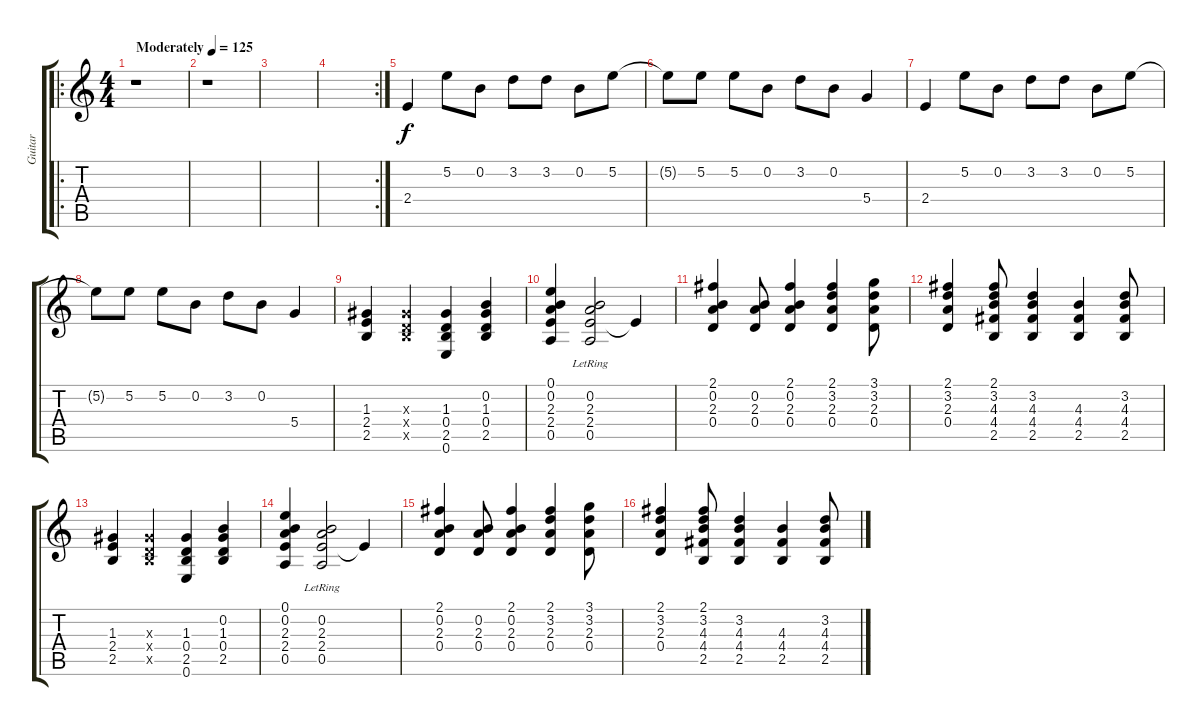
\track ("Guitar" "Guitar") {instrument electricguitarclean}
\staff {score tabs}
\tuning (E4 B3 G3 D3 A2 E2) {hide}
\ro
\ts (4 4)
\tempo (125 "Moderately")
\clef g2
\ks c
r.1{dy f instrument electricguitarclean} |
r.1 |
|
\rc 2
|
2.4.4 5.2.8 0.2.8 3.2.8 3.2.8 0.2.8 5.2.8 |
5.2{t}.8 5.2.8 5.2.8 0.2.8 3.2.8 0.2.8 5.4.4 |
2.4.4 5.2.8 0.2.8 3.2.8 3.2.8 0.2.8 5.2.8 |
5.2{t}.8 5.2.8 5.2.8 0.2.8 3.2.8 0.2.8 5.4.4 |
(1.3 2.4 2.5).4 (1.3{x} 0.4{x} 2.5{x}).4 (1.3 0.4 2.5 0.6).4 (0.2 1.3 0.4 2.5).4 |
(0.1 0.2 2.3 2.4 0.5).4 (0.2{lr} 2.3{lr} 2.4{lr} 0.5{lr}).2 2.4{t}.4 |
(2.1 0.2 2.3 0.4).4 (0.2 2.3 0.4).8 (2.1 0.2 2.3 0.4).4 (2.1 3.2 2.3 0.4).4 (3.1 3.2 2.3 0.4).8 |
(2.1 3.2 2.3 0.4).4 (2.1 3.2 4.3 4.4 2.5).8 (3.2 4.3 4.4 2.5).4 (4.3 4.4 2.5).4 (3.2 4.3 4.4 2.5).8 |
(1.3 2.4 2.5).4 (1.3{x} 0.4{x} 2.5{x}).4 (1.3 0.4 2.5 0.6).4 (0.2 1.3 0.4 2.5).4 |
(0.1 0.2 2.3 2.4 0.5).4 (0.2{lr} 2.3{lr} 2.4{lr} 0.5{lr}).2 2.4{t}.4 |
(2.1 0.2 2.3 0.4).4 (0.2 2.3 0.4).8 (2.1 0.2 2.3 0.4).4 (2.1 3.2 2.3 0.4).4 (3.1 3.2 2.3 0.4).8 |
(2.1 3.2 2.3 0.4).4 (2.1 3.2 4.3 4.4 2.5).8 (3.2 4.3 4.4 2.5).4 (4.3 4.4 2.5).4 (3.2 4.3 4.4 2.5).8
